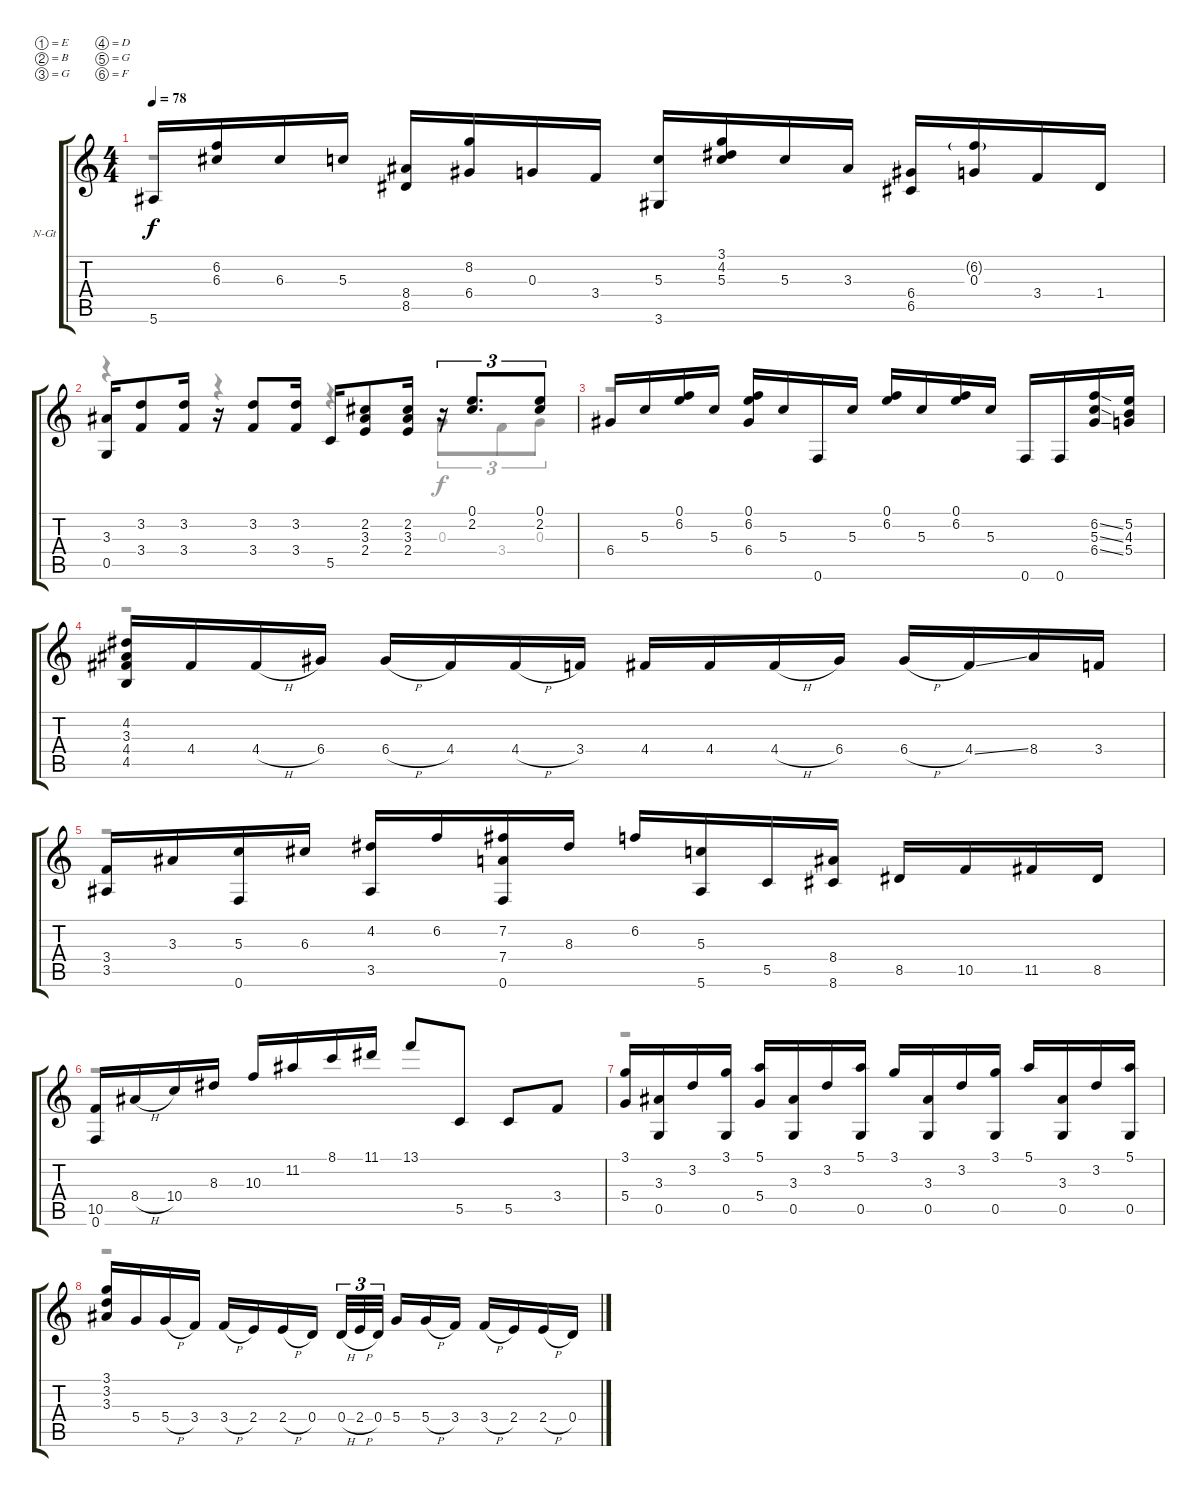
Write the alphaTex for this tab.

\bracketExtendMode groupsimilarinstruments
\firstSystemTrackNameOrientation horizontal
\otherSystemsTrackNameOrientation horizontal
\track ("Piste 1" "N-Gt") {instrument acousticguitarnylon}
\staff {score tabs}
\tuning (E4 B3 G3 D3 G2 F2)
\voice
\ts (4 4)
\tempo 78
\clef g2
\ks c
5.6.16{dy f} (6.2 6.3).16 6.3.16 5.3.16 (8.4 8.5).16 (8.2 6.4).16 0.3.16 3.4.16 (5.3 3.6).16 (3.1 4.2 5.3).16 5.3.16 3.3.16 (6.4 6.5).16 (6.2{g} 0.3).16 3.4.16 1.4.16 |
(3.3 0.5).16 (3.2 3.4).8 (3.2 3.4).16 r.16 (3.2 3.4).8 (3.2 3.4).16 5.5.16 (2.2 3.3 2.4).8 (2.2 3.3 2.4).16 r.16{tu (3 2)} (0.1 2.2).8{d tu (3 2)} (0.1 2.2).8{tu (3 2)} |
6.4.16 5.3.16 (0.1 6.2).16 5.3.16 (0.1 6.2 6.4).16 5.3.16 0.6.16 5.3.16 (0.1 6.2).16 5.3.16 (0.1 6.2).16 5.3.16 0.6.16 0.6.16 (6.2{ss} 5.3{ss} 6.4{ss}).16 (5.2 4.3 5.4).16 |
(4.2 3.3 4.4 4.5).16 4.4.16 4.4{h}.16 6.4.16 6.4{h}.16 4.4.16 4.4{h}.16 3.4.16 4.4.16 4.4.16 4.4{h}.16 6.4.16 6.4{h}.16 4.4{ss}.16 8.4.16 3.4.16 |
(3.4 3.5).16 3.3.16 (5.3 0.6).16 6.3.16 (4.2 3.5).16 6.2.16 (7.2 7.4 0.6).16 8.3.16 6.2.16 (5.3 5.6).16 5.5.16 (8.4 8.6).16 8.5.16 10.5.16 11.5.16 8.5.16 |
(10.5 0.6).16 8.4{h}.16 10.4.16 8.3.16 10.3.16 11.2.16 8.1.16 11.1.16 13.1.8 5.5.8 5.5.8 3.4.8 |
(3.1 5.4).16 (3.3 0.5).16 3.2.16 (3.1 0.5).16 (5.1 5.4).16 (3.3 0.5).16 3.2.16 (5.1 0.5).16 3.1.16 (3.3 0.5).16 3.2.16 (3.1 0.5).16 5.1.16 (3.3 0.5).16 3.2.16 (5.1 0.5).16 |
(3.1 3.2 3.3).16 5.4.16 5.4{h}.16 3.4.16 3.4{h}.16 2.4.16 2.4{h}.16 0.4.16 0.4{h}.32{tu (3 2)} 2.4{h}.32{tu (3 2)} 0.4.32{tu (3 2)} 5.4.16 5.4{h}.16 3.4.16 3.4{h}.16 2.4.16 2.4{h}.16 0.4.16
\voice
\clef g2
\ottava regular
\simile none
\ks c
r.1{dy f} |
r.4 r.4 r.4 0.3.8{tu (3 2)} 3.4.8{tu (3 2)} 0.3.8{tu (3 2)} |
r.1 |
r.1 |
r.1 |
r.1 |
r.1 |
r.1
